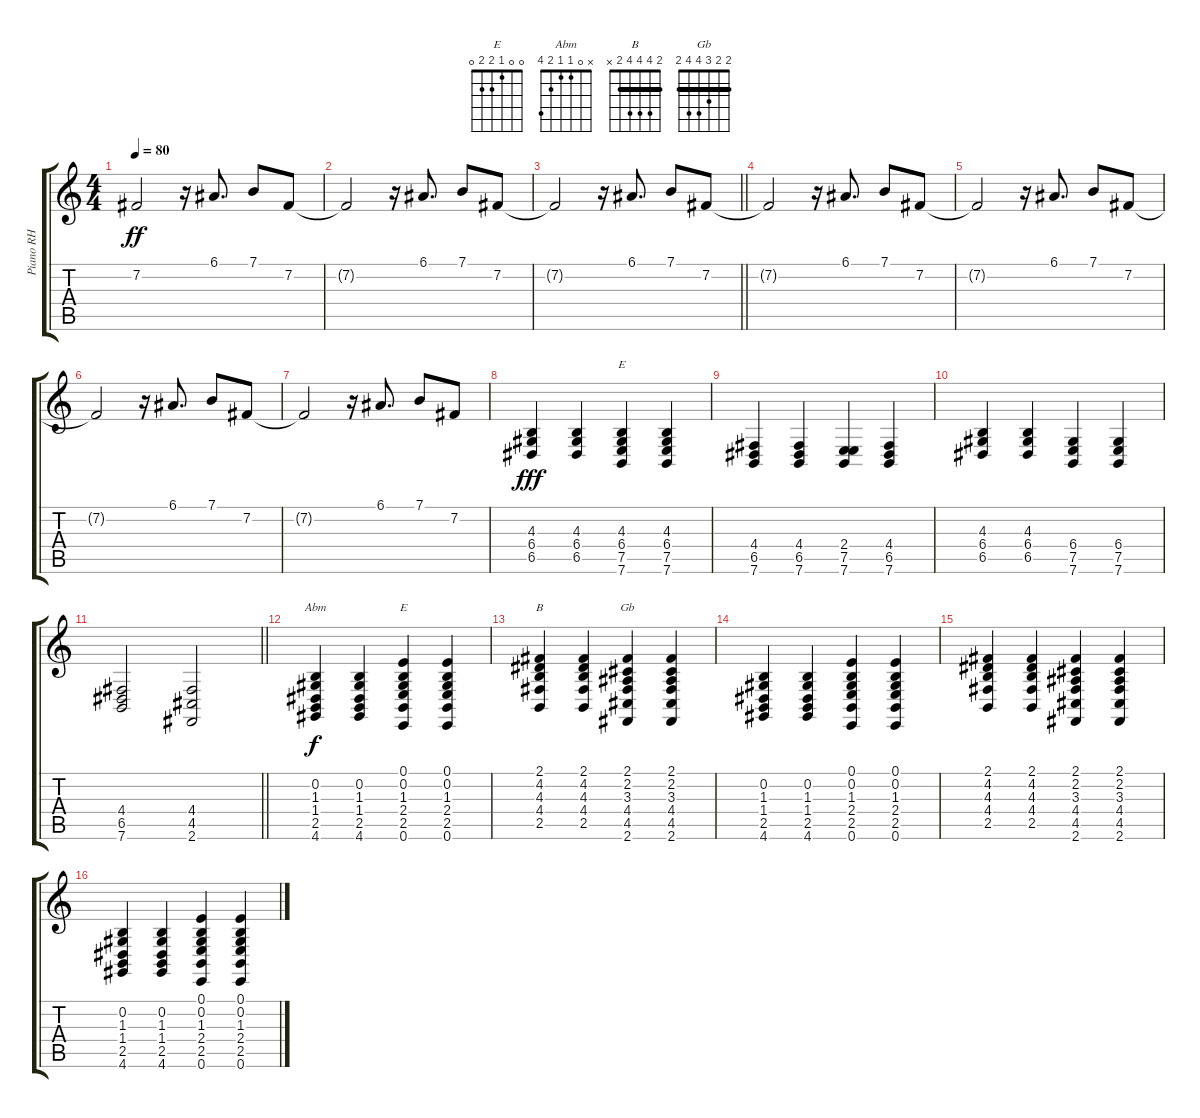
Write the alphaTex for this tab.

\track ("Piano RH" "Piano RH") {instrument acousticgrandpiano}
\staff {score tabs}
\tuning (E4 B3 G3 D3 A2 E2) {hide}
\chord ("E" x x 4 6 7 7) {firstfret 4}
\chord ("Abm" x 0 1 1 2 4)
\chord ("E" 0 0 1 2 2 0)
\chord ("B" 2 4 4 4 2 x) {barre 2}
\chord ("Gb" 2 2 3 4 4 2) {barre 2}
\ts (4 4)
\tempo 80
\clef g2
\ks c
7.2{t}.2{dy ff} r.16 6.1.8{d} 7.1.8 7.2.8 |
7.2{t}.2 r.16 6.1.8{d} 7.1.8 7.2.8 |
\barLineRight lightlight
7.2{t}.2 r.16 6.1.8{d} 7.1.8 7.2.8 |
7.2{t}.2 r.16 6.1.8{d} 7.1.8 7.2.8 |
7.2{t}.2 r.16 6.1.8{d} 7.1.8 7.2.8 |
7.2{t}.2 r.16 6.1.8{d} 7.1.8 7.2.8 |
7.2{t}.2 r.16 6.1.8{d} 7.1.8 7.2.8 |
(4.3 6.4 6.5).4{dy fff} (4.3 6.4 6.5).4 (4.3 6.4 7.5 7.6).4{ch "E"} (4.3 6.4 7.5 7.6).4 |
(4.4 6.5 7.6).4 (4.4 6.5 7.6).4 (2.4 7.5 7.6).4 (4.4 6.5 7.6).4 |
(4.3 6.4 6.5).4 (4.3 6.4 6.5).4 (6.4 7.5 7.6).4 (6.4 7.5 7.6).4 |
\barLineRight lightlight
(4.4 6.5 7.6).2 (4.4 4.5 2.6).2 |
(0.2 1.3 1.4 2.5 4.6).4{ch "Abm" dy f} (0.2 1.3 1.4 2.5 4.6).4 (0.1 0.2 1.3 2.4 2.5 0.6).4{ch "E"} (0.1 0.2 1.3 2.4 2.5 0.6).4 |
(2.1 4.2 4.3 4.4 2.5).4{ch "B"} (2.1 4.2 4.3 4.4 2.5).4 (2.1 2.2 3.3 4.4 4.5 2.6).4{ch "Gb"} (2.1 2.2 3.3 4.4 4.5 2.6).4 |
(0.2 1.3 1.4 2.5 4.6).4 (0.2 1.3 1.4 2.5 4.6).4 (0.1 0.2 1.3 2.4 2.5 0.6).4 (0.1 0.2 1.3 2.4 2.5 0.6).4 |
(2.1 4.2 4.3 4.4 2.5).4 (2.1 4.2 4.3 4.4 2.5).4 (2.1 2.2 3.3 4.4 4.5 2.6).4 (2.1 2.2 3.3 4.4 4.5 2.6).4 |
(0.2 1.3 1.4 2.5 4.6).4 (0.2 1.3 1.4 2.5 4.6).4 (0.1 0.2 1.3 2.4 2.5 0.6).4 (0.1 0.2 1.3 2.4 2.5 0.6).4
